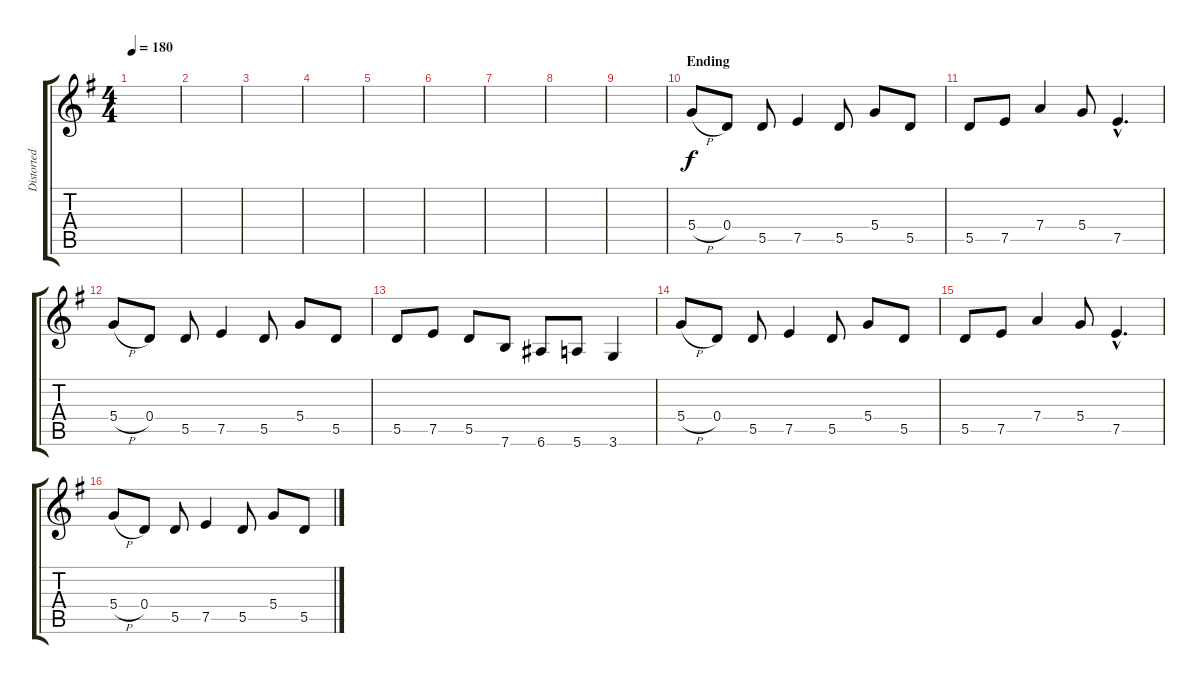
\track ("Distorted Guitar" "Distorted ") {instrument overdrivenguitar}
\staff {score tabs}
\tuning (E4 B3 G3 D3 A2 E2) {hide}
\ts (4 4)
\tempo 180
\clef g2
\ks eminor
|
|
|
|
|
|
|
|
|
\section ("" "Ending")
5.4{h}.8 0.4.8 5.5.8 7.5.4 5.5.8 5.4.8 5.5.8 |
5.5.8 7.5.8 7.4.4 5.4.8 7.5{hac}.4{d} |
5.4{h}.8 0.4.8 5.5.8 7.5.4 5.5.8 5.4.8 5.5.8 |
5.5.8 7.5.8 5.5.8 7.6.8 6.6.8 5.6.8 3.6.4 |
5.4{h}.8 0.4.8 5.5.8 7.5.4 5.5.8 5.4.8 5.5.8 |
5.5.8 7.5.8 7.4.4 5.4.8 7.5{hac}.4{d} |
5.4{h}.8 0.4.8 5.5.8 7.5.4 5.5.8 5.4.8 5.5.8
